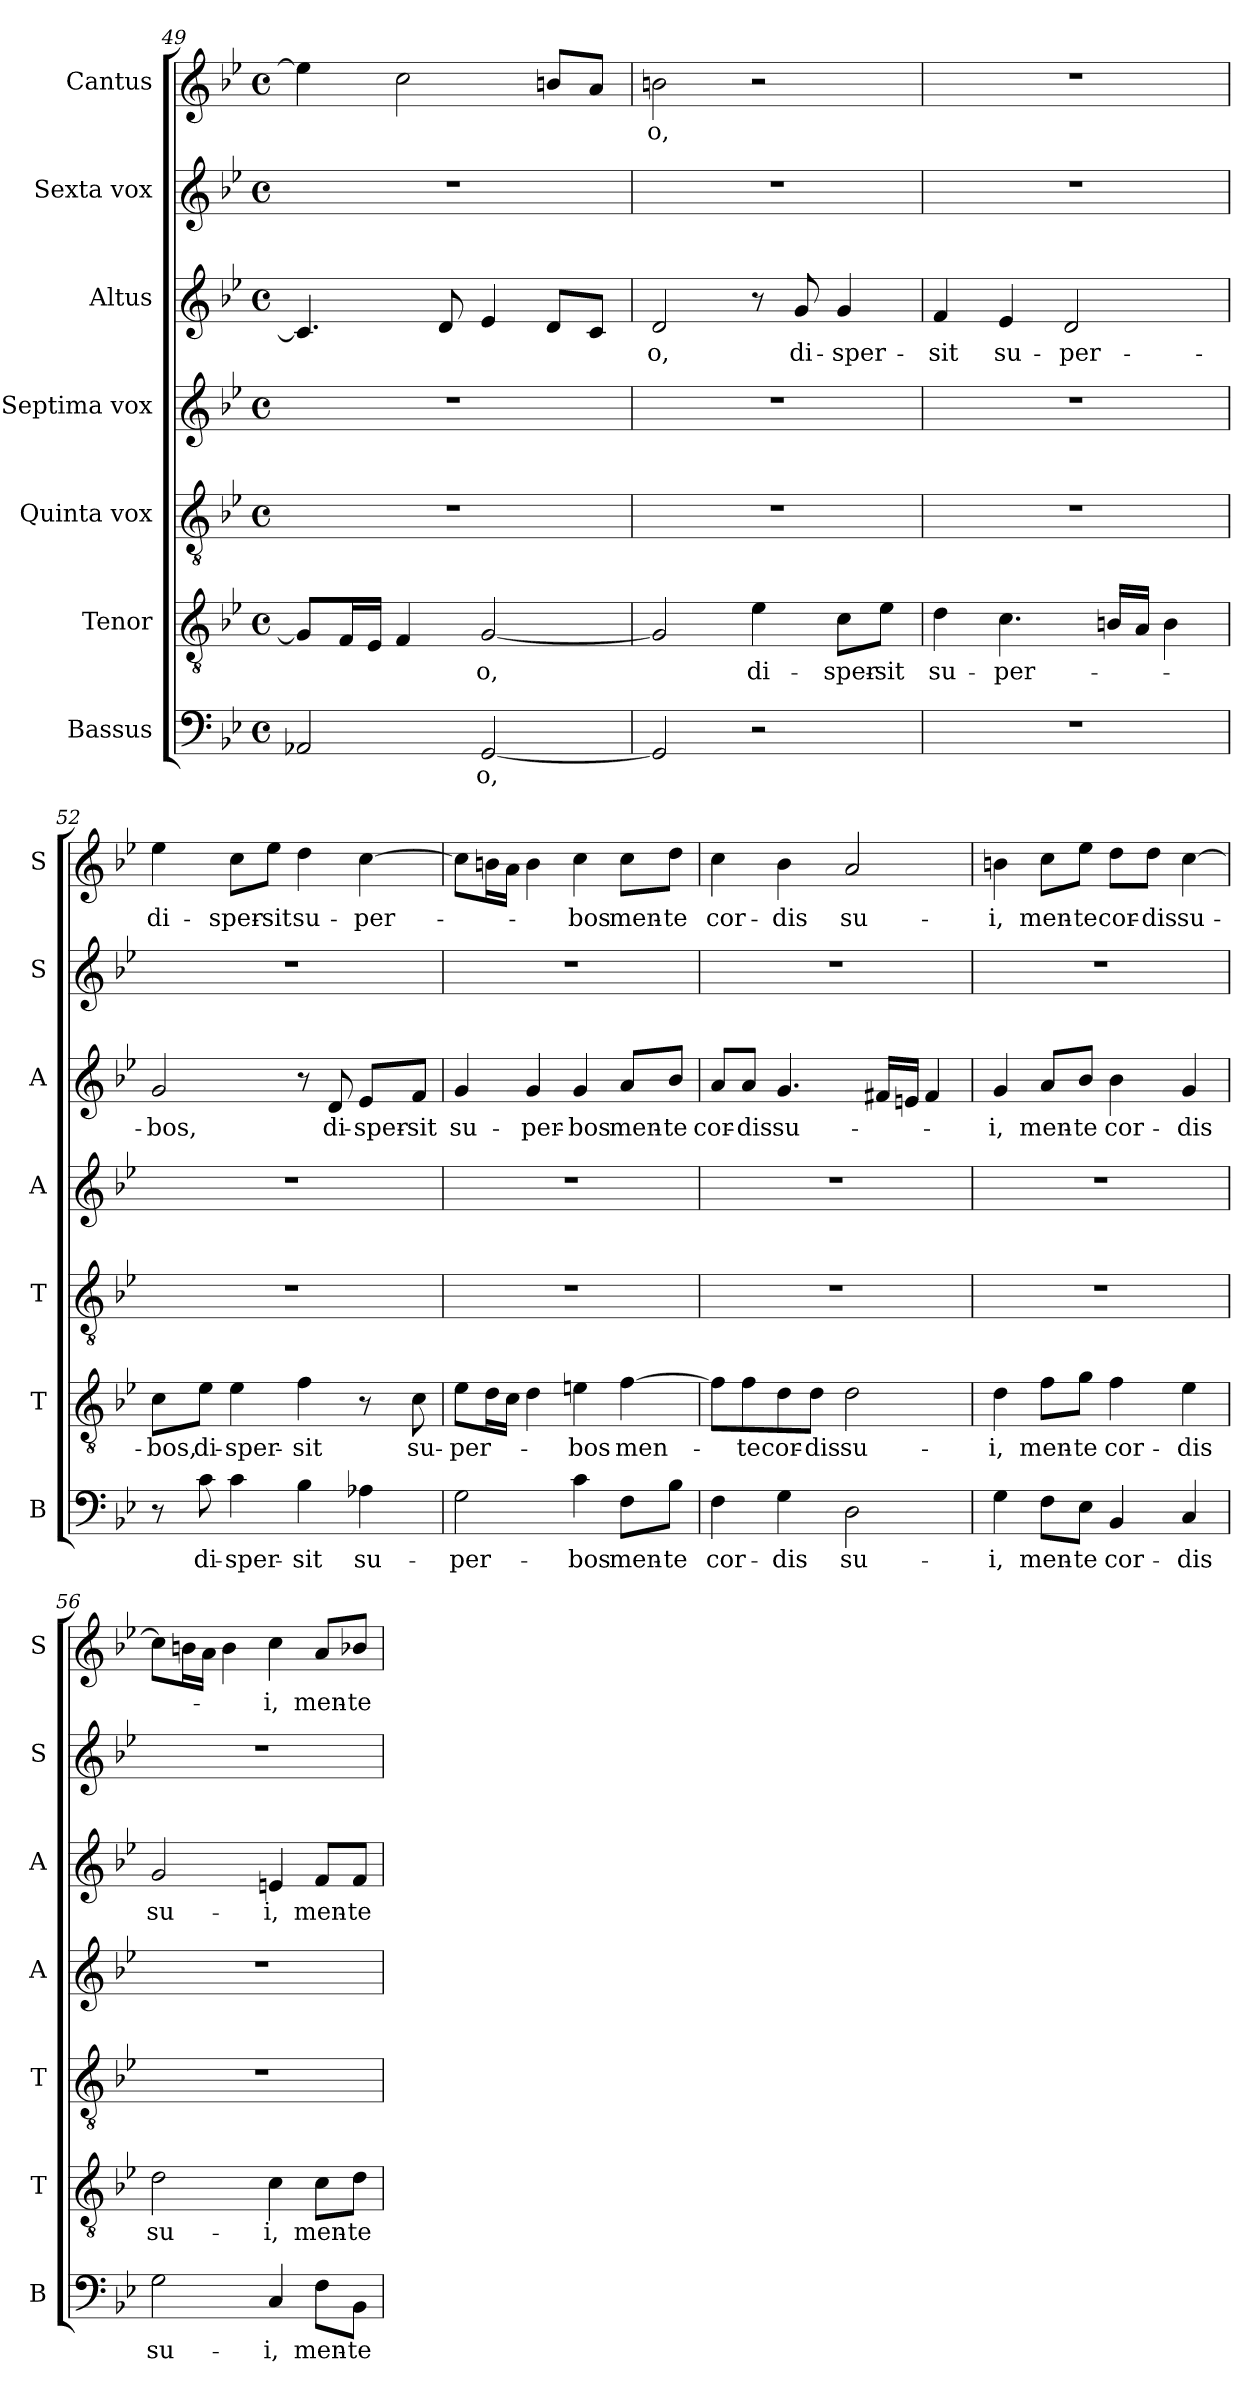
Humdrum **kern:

**kern	**text	**kern	**text	**kern	**kern	**kern	**text	**kern	**kern	**text
*part7	*part7	*part6	*part6	*part5	*part4	*part3	*part3	*part2	*part1	*part1
*staff7	*staff7	*staff6	*staff6	*staff5	*staff4	*staff3	*staff3	*staff2	*staff1	*staff1
*I"Bassus	*	*I"Tenor	*	*I"Quinta vox	*I"Septima vox	*I"Altus	*	*I"Sexta vox	*I"Cantus	*
*I'B	*	*I'T	*	*I'T	*I'A	*I'A	*	*I'S	*I'S	*
*clefF4	*	*clefGv2	*	*clefGv2	*clefG2	*clefG2	*	*clefG2	*clefG2	*
*	*	*ITrd7c12	*	*ITrd7c12	*	*	*	*	*	*
*k[b-e-]	*	*k[b-e-]	*	*k[b-e-]	*k[b-e-]	*k[b-e-]	*	*k[b-e-]	*k[b-e-]	*
*B-:	*	*B-:	*	*B-:	*B-:	*B-:	*	*B-:	*B-:	*
*M4/4	*	*M4/4	*	*M4/4	*M4/4	*M4/4	*	*M4/4	*M4/4	*
*met(c)	*	*met(c)	*	*met(c)	*met(c)	*met(c)	*	*met(c)	*met(c)	*
=49	=49	=49	=49	=49	=49	=49	=49	=49	=49	=49
2AA-X/	.	8GG/L]	.	1r	1r	4.c/]	.	1r	4ee-\]	.
.	.	16FF/L	.	.	.	.	.	.	.	.
.	.	16EE-/JJ	.	.	.	.	.	.	.	.
.	.	4FF/	.	.	.	.	.	.	2cc\	.
.	.	.	.	.	.	8d/	.	.	.	.
!	!LO:LY:b	!	!LO:LY:b	!	!	!	!	!	!	!
[<2GG/	-o,	[<2GG/	-o,	.	.	4e-/	.	.	.	.
.	.	.	.	.	.	8d/L	.	.	8bn/L	.
.	.	.	.	.	.	8c/J	.	.	8a/J	.
=50	=50	=50	=50	=50	=50	=50	=50	=50	=50	=50
!	!	!	!	!	!	!	!LO:LY:b	!	!	!LO:LY:b
2GG/]	.	2GG/]	.	1r	1r	2d/	-o,	1r	2bn\	-o,
!	!	!	!LO:LY:b	!	!	!	!	!	!	!
2r	.	4E-\	di-	.	.	8r	.	.	2r	.
!	!	!	!	!	!	!	!LO:LY:b	!	!	!
.	.	.	.	.	.	8g/	di-	.	.	.
!	!	!	!LO:LY:b	!	!	!	!LO:LY:b	!	!	!
.	.	8C\L	-sper-	.	.	4g/	-sper-	.	.	.
!	!	!	!LO:LY:b	!	!	!	!	!	!	!
.	.	8E-\J	-sit	.	.	.	.	.	.	.
!!LO:PB:g=z
=51	=51	=51	=51	=51	=51	=51	=51	=51	=51	=51
!	!	!	!LO:LY:b	!	!	!	!LO:LY:b	!	!	!
1r	.	4D\	su-	1r	1r	4f/	-sit	1r	1r	.
!	!	!	!LO:LY:b	!	!	!	!LO:LY:b	!	!	!
.	.	4.C\	-per-	.	.	4e-/	su-	.	.	.
!	!	!	!	!	!	!	!LO:LY:b	!	!	!
.	.	.	.	.	.	2d/	-per-	.	.	.
.	.	16BBn/LL	.	.	.	.	.	.	.	.
.	.	16AA/JJ	.	.	.	.	.	.	.	.
.	.	4BB\	.	.	.	.	.	.	.	.
=52	=52	=52	=52	=52	=52	=52	=52	=52	=52	=52
!	!	!	!LO:LY:b	!	!	!	!LO:LY:b	!	!	!LO:LY:b
8r	.	8C\L	-bos,	1r	1r	2g/	-bos,	1r	4ee-\	di-
!	!LO:LY:b	!	!LO:LY:b	!	!	!	!	!	!	!
8c\	di-	8E-\J	di-	.	.	.	.	.	.	.
!	!LO:LY:b	!	!LO:LY:b	!	!	!	!	!	!	!LO:LY:b
4c\	-sper-	4E-\	-sper-	.	.	.	.	.	8cc\L	-sper-
!	!	!	!	!	!	!	!	!	!	!LO:LY:b
.	.	.	.	.	.	.	.	.	8ee-\J	-sit
!	!LO:LY:b	!	!LO:LY:b	!	!	!	!	!	!	!LO:LY:b
4B-\	-sit	4F\	-sit	.	.	8r	.	.	4dd\	su-
!	!	!	!	!	!	!	!LO:LY:b	!	!	!
.	.	.	.	.	.	8d/	di-	.	.	.
!	!LO:LY:b	!	!	!	!	!	!LO:LY:b	!	!	!LO:LY:b
4A-X\	su-	8r	.	.	.	8e-/L	-sper-	.	[>4cc\	-per-
!	!	!	!LO:LY:b	!	!	!	!LO:LY:b	!	!	!
.	.	8C\	su-	.	.	8f/J	-sit	.	.	.
=53	=53	=53	=53	=53	=53	=53	=53	=53	=53	=53
!	!LO:LY:b	!	!LO:LY:b	!	!	!	!LO:LY:b	!	!	!
2G\	-per-	8E-\L	-per-	1r	1r	4g/	su-	1r	8cc\L]	.
.	.	16D\L	.	.	.	.	.	.	16bn\L	.
.	.	16C\JJ	.	.	.	.	.	.	16a\JJ	.
!	!	!	!	!	!	!	!LO:LY:b	!	!	!
.	.	4D\	.	.	.	4g/	-per-	.	4b\	.
!	!LO:LY:b	!	!LO:LY:b	!	!	!	!LO:LY:b	!	!	!LO:LY:b
4c\	-bos	4En\	-bos	.	.	4g/	-bos	.	4cc\	-bos
!	!LO:LY:b	!	!LO:LY:b	!	!	!	!LO:LY:b	!	!	!LO:LY:b
8F\L	men-	[>4F\	men-	.	.	8a/L	men-	.	8cc\L	men-
!	!LO:LY:b	!	!	!	!	!	!LO:LY:b	!	!	!LO:LY:b
8B-\J	-te	.	.	.	.	8b-/J	-te	.	8dd\J	-te
=54	=54	=54	=54	=54	=54	=54	=54	=54	=54	=54
!	!LO:LY:b	!	!	!	!	!	!LO:LY:b	!	!	!LO:LY:b
4F\	cor-	8F\L]	.	1r	1r	8a/L	cor-	1r	4cc\	cor-
!	!	!	!LO:LY:b	!	!	!	!LO:LY:b	!	!	!
.	.	8F\	-te	.	.	8a/J	-dis	.	.	.
!	!LO:LY:b	!	!LO:LY:b	!	!	!	!LO:LY:b	!	!	!LO:LY:b
4G\	-dis	8D\	cor-	.	.	4.g/	su-	.	4b-\	-dis
!	!	!	!LO:LY:b	!	!	!	!	!	!	!
.	.	8D\J	-dis	.	.	.	.	.	.	.
!	!LO:LY:b	!	!LO:LY:b	!	!	!	!	!	!	!LO:LY:b
2D\	su-	2D\	su-	.	.	.	.	.	2a/	su-
.	.	.	.	.	.	16f#X/LL	.	.	.	.
.	.	.	.	.	.	16en/JJ	.	.	.	.
.	.	.	.	.	.	4f#/	.	.	.	.
!!LO:LB:g=z
=55	=55	=55	=55	=55	=55	=55	=55	=55	=55	=55
!	!LO:LY:b	!	!LO:LY:b	!	!	!	!LO:LY:b	!	!	!LO:LY:b
4G\	-i,	4D\	-i,	1r	1r	4g/	-i,	1r	4bn\	-i,
!	!LO:LY:b	!	!LO:LY:b	!	!	!	!LO:LY:b	!	!	!LO:LY:b
8F\L	men-	8F\L	men-	.	.	8a/L	men-	.	8cc\L	men-
!	!LO:LY:b	!	!LO:LY:b	!	!	!	!LO:LY:b	!	!	!LO:LY:b
8E-\J	-te	8G\J	-te	.	.	8b-/J	-te	.	8ee-\J	-te
!	!LO:LY:b	!	!LO:LY:b	!	!	!	!LO:LY:b	!	!	!LO:LY:b
4BB-/	cor-	4F\	cor-	.	.	4b-\	cor-	.	8dd\L	cor-
!	!	!	!	!	!	!	!	!	!	!LO:LY:b
.	.	.	.	.	.	.	.	.	8dd\J	-dis
!	!LO:LY:b	!	!LO:LY:b	!	!	!	!LO:LY:b	!	!	!LO:LY:b
4C/	-dis	4E-\	-dis	.	.	4g/	-dis	.	[>4cc\	su-
=56	=56	=56	=56	=56	=56	=56	=56	=56	=56	=56
!	!LO:LY:b	!	!LO:LY:b	!	!	!	!LO:LY:b	!	!	!
2G\	su-	2D\	su-	1r	1r	2g/	su-	1r	8cc\L]	.
.	.	.	.	.	.	.	.	.	16bn\L	.
.	.	.	.	.	.	.	.	.	16a\JJ	.
.	.	.	.	.	.	.	.	.	4b\	.
!	!LO:LY:b	!	!LO:LY:b	!	!	!	!LO:LY:b	!	!	!LO:LY:b
4C/	-i,	4C\	-i,	.	.	4en/	-i,	.	4cc\	-i,
!	!LO:LY:b	!	!LO:LY:b	!	!	!	!LO:LY:b	!	!	!LO:LY:b
8F\L	men-	8C\L	men-	.	.	8f/L	men-	.	8a/L	men-
!	!LO:LY:b	!	!LO:LY:b	!	!	!	!LO:LY:b	!	!	!LO:LY:b
8BB-\J	-te	8D\J	-te	.	.	8f/J	-te	.	8b-X/J	-te
=	=	=	=	=	=	=	=	=	=	=
*-	*-	*-	*-	*-	*-	*-	*-	*-	*-	*-
